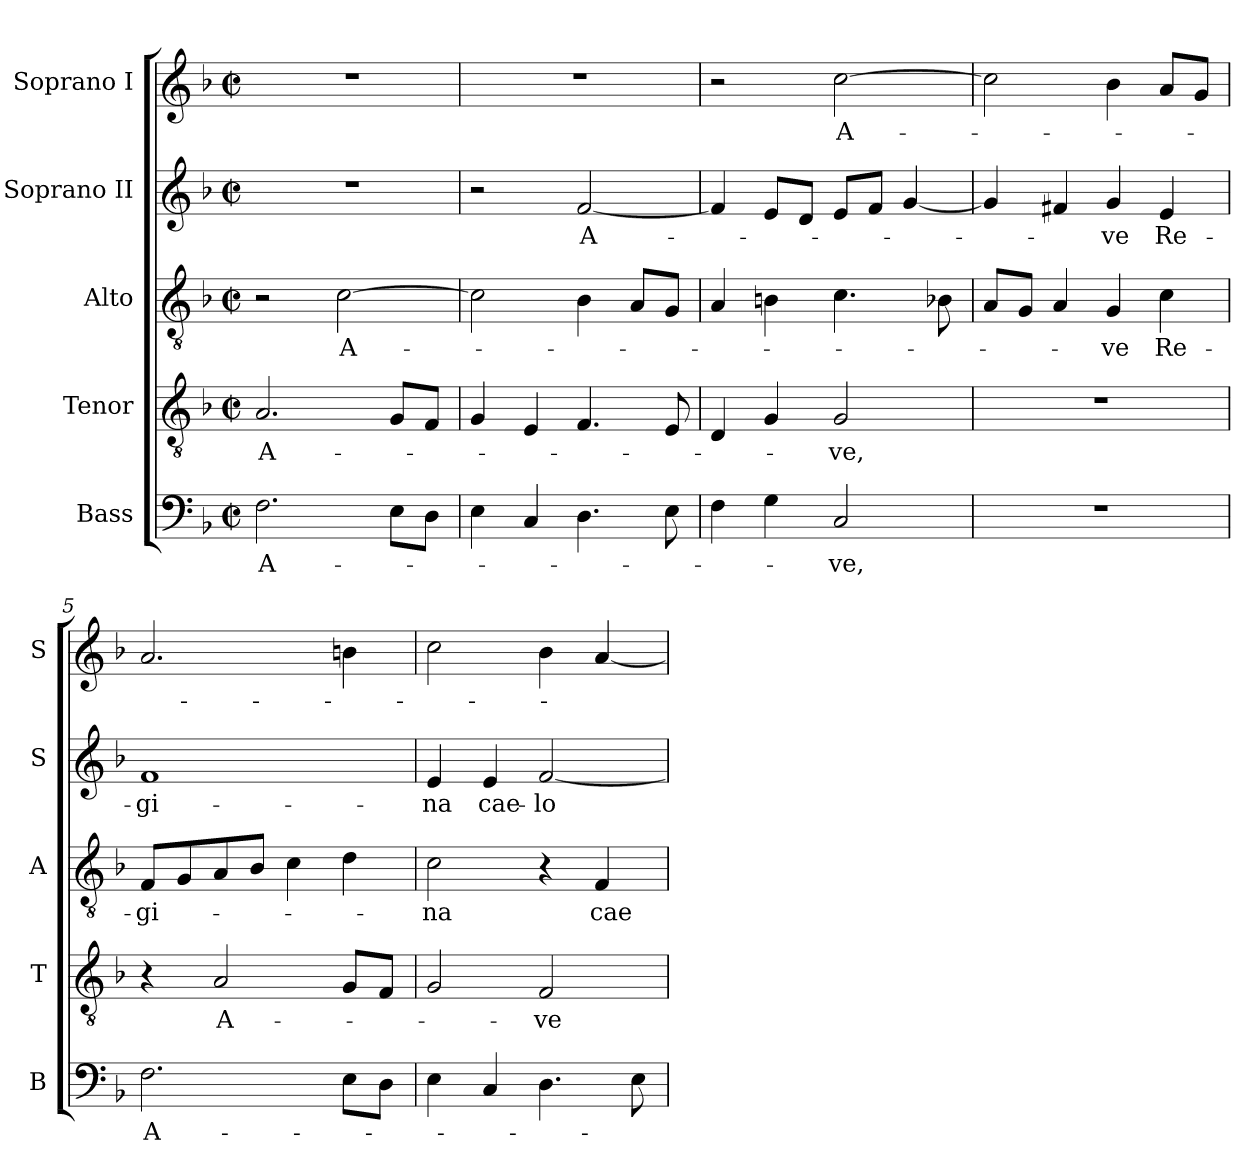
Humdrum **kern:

**kern	**text	**kern	**text	**kern	**text	**kern	**text	**kern	**text
*part5	*part5	*part4	*part4	*part3	*part3	*part2	*part2	*part1	*part1
*staff5	*staff5	*staff4	*staff4	*staff3	*staff3	*staff2	*staff2	*staff1	*staff1
*I"Bass	*	*I"Tenor	*	*I"Alto	*	*I"Soprano II	*	*I"Soprano I	*
*I'B	*	*I'T	*	*I'A	*	*I'S	*	*I'S	*
!!LO:PB:g=z
*clefF4	*	*clefGv2	*	*clefGv2	*	*clefG2	*	*clefG2	*
*k[b-]	*	*k[b-]	*	*k[b-]	*	*k[b-]	*	*k[b-]	*
*F:	*	*F:	*	*F:	*	*F:	*	*F:	*
*M2/2	*	*M2/2	*	*M2/2	*	*M2/2	*	*M2/2	*
*met(c|)	*	*met(c|)	*	*met(c|)	*	*met(c|)	*	*met(c|)	*
=1	=1	=1	=1	=1	=1	=1	=1	=1	=1
!	!LO:LY:b:color=#000000	!	!	!	!	!	!	!	!
!	!	!	!LO:LY:b:color=#000000	!	!	!	!	!	!
2.Fi\	A-	2.Ai/	A-	2r	.	1r	.	1r	.
!	!	!	!	!	!LO:LY:b:color=#000000	!	!	!	!
.	.	.	.	[>2ci\	A-	.	.	.	.
8Ei\L	.	8Gi/L	.	.	.	.	.	.	.
8Di\J	.	8Fi/J	.	.	.	.	.	.	.
=2	=2	=2	=2	=2	=2	=2	=2	=2	=2
4Ei\	.	4Gi/	.	2ci\]	.	2r	.	1r	.
4Ci/	.	4Ei/	.	.	.	.	.	.	.
!	!	!	!	!	!	!	!LO:LY:b:color=#000000	!	!
4.Di\	.	4.Fi/	.	4B-i\	.	[<2fi/	A-	.	.
.	.	.	.	8Ai/L	.	.	.	.	.
8Ei\	.	8Ei/	.	8Gi/J	.	.	.	.	.
=3	=3	=3	=3	=3	=3	=3	=3	=3	=3
4Fi\	.	4Di/	.	4Ai/	.	4fi/]	.	2r	.
4Gi\	.	4Gi/	.	4Bni\	.	8ei/L	.	.	.
.	.	.	.	.	.	8di/J	.	.	.
!	!LO:LY:b:color=#000000	!	!	!	!	!	!	!	!
!	!	!	!LO:LY:b:color=#000000	!	!	!	!	!	!
!	!	!	!	!	!	!	!	!	!LO:LY:b:color=#000000
2Ci/	-ve,	2Gi/	-ve,	4.ci\	.	8ei/L	.	[>2cci\	A-
.	.	.	.	.	.	8fi/J	.	.	.
.	.	.	.	.	.	[<4gi/	.	.	.
.	.	.	.	8B-Xi\	.	.	.	.	.
=4	=4	=4	=4	=4	=4	=4	=4	=4	=4
1r	.	1r	.	8Ai/L	.	4gi/]	.	2cci\]	.
.	.	.	.	8Gi/J	.	.	.	.	.
.	.	.	.	4Ai/	.	4f#Xi/	.	.	.
!	!	!	!	!	!LO:LY:b:color=#000000	!	!	!	!
!	!	!	!	!	!	!	!LO:LY:b:color=#000000	!	!
.	.	.	.	4Gi/	-ve	4gi/	-ve	4b-i\	.
!	!	!	!	!	!LO:LY:b:color=#000000	!	!	!	!
!	!	!	!	!	!	!	!LO:LY:b:color=#000000	!	!
.	.	.	.	4ci\	Re-	4ei/	Re-	8ai/L	.
.	.	.	.	.	.	.	.	8gi/J	.
=5	=5	=5	=5	=5	=5	=5	=5	=5	=5
!	!LO:LY:b:color=#000000	!	!	!	!	!	!	!	!
!	!	!	!	!	!LO:LY:b:color=#000000	!	!	!	!
!	!	!	!	!	!	!	!LO:LY:b:color=#000000	!	!
2.Fi\	A-	4r	.	8Fi/L	-gi-	1fi	-gi-	2.ai/	.
.	.	.	.	8Gi/	.	.	.	.	.
!	!	!	!LO:LY:b:color=#000000	!	!	!	!	!	!
.	.	2Ai/	A-	8Ai/	.	.	.	.	.
.	.	.	.	8B-i/J	.	.	.	.	.
.	.	.	.	4ci\	.	.	.	.	.
8Ei\L	.	8Gi/L	.	4di\	.	.	.	4bni\	.
8Di\J	.	8Fi/J	.	.	.	.	.	.	.
!!LO:LB:g=z
=6	=6	=6	=6	=6	=6	=6	=6	=6	=6
!	!	!	!	!	!LO:LY:b:color=#000000	!	!	!	!
!	!	!	!	!	!	!	!LO:LY:b:color=#000000	!	!
4Ei\	.	2Gi/	.	2ci\	-na	4ei/	-na	2cci\	.
!	!	!	!	!	!	!	!LO:LY:b:color=#000000	!	!
4Ci/	.	.	.	.	.	4ei/	cae-	.	.
!	!	!	!LO:LY:b:color=#000000	!	!	!	!	!	!
!	!	!	!	!	!	!	!LO:LY:b:color=#000000	!	!
4.Di\	.	2Fi/	-ve	4r	.	[<2fi/	-lo-	4b-i\	.
!	!	!	!	!	!LO:LY:b:color=#000000	!	!	!	!
.	.	.	.	4Fi/	cae-	.	.	[<4ai/	.
8Ei\	.	.	.	.	.	.	.	.	.
=	=	=	=	=	=	=	=	=	=
*-	*-	*-	*-	*-	*-	*-	*-	*-	*-
